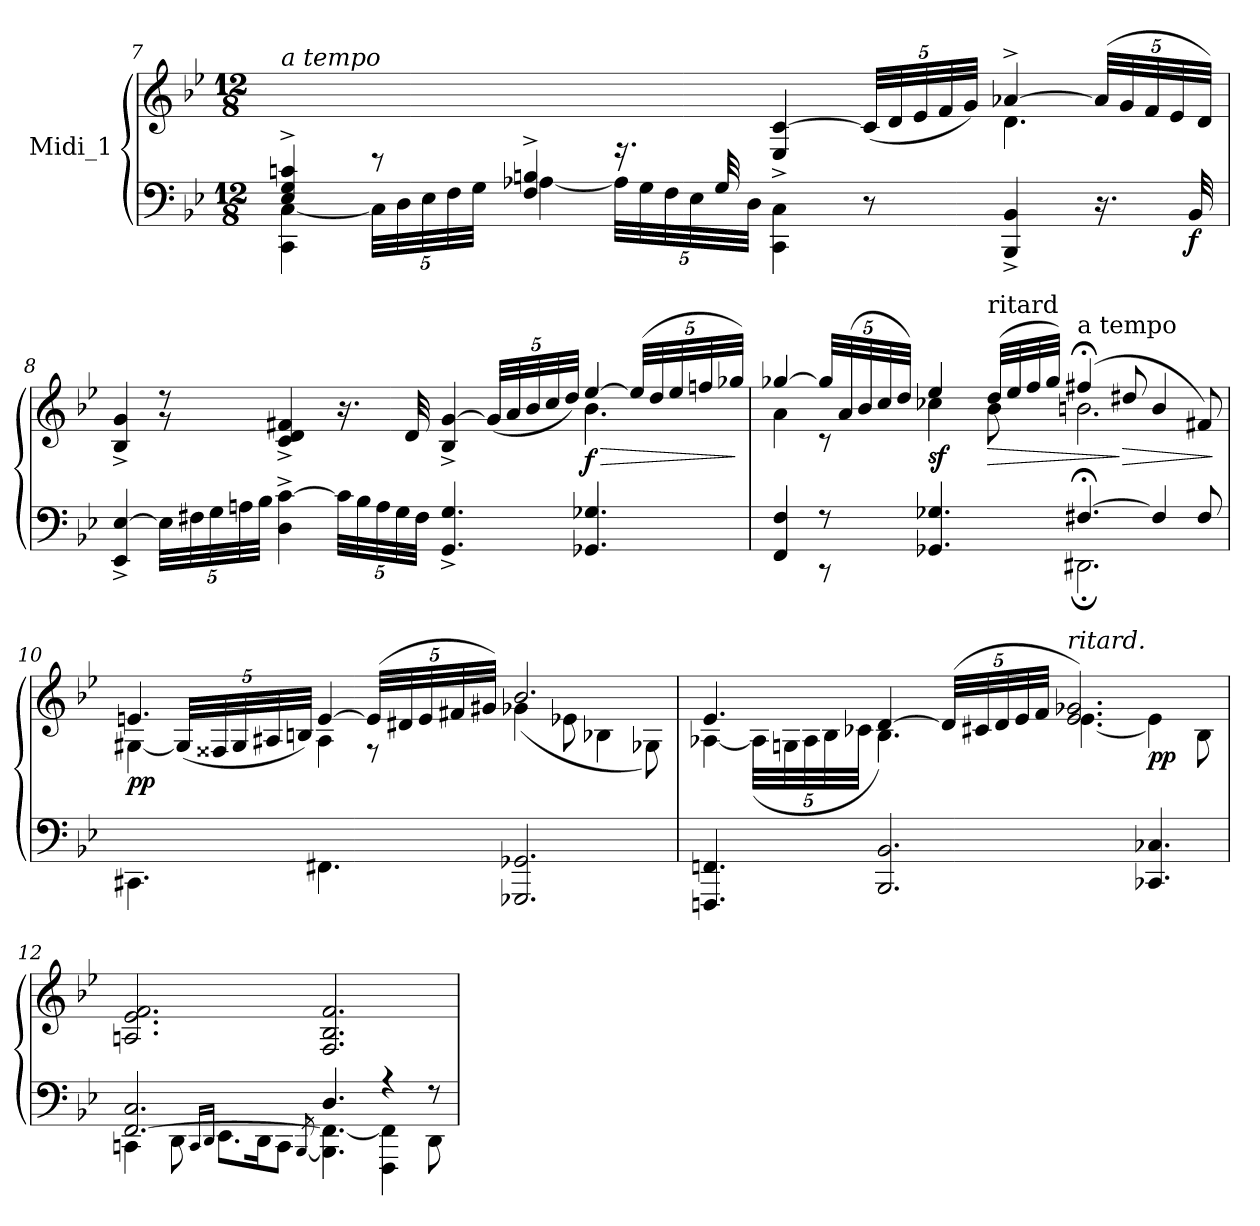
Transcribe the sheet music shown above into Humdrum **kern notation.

**kern	**kern	**dynam
*part1	*part1	*part1
*staff2	*staff1	*staff1/2
*I"Midi_1	*	*
*clefF4	*clefG2	*
*k[b-e-]	*k[b-e-]	*
*B-:	*B-:	*
*M12/8	*M12/8	*
=7	=7	=7
*^	*^	*
*	*^	*	*	*
!	!	!	!LO:TX:i:t=a tempo	!	!
4E-i/^ 4G/^ 4cni/^	4CC\ [4C\	2.ryy	2.ryy	2.ryy	.
*	*Xbrackettup	*	*	*	*
8r	40C\LLL]	.	.	.	.
.	40D\	.	.	.	.
.	40E-i\	.	.	.	.
.	40F\	.	.	.	.
.	40G\JJJ	.	.	.	.
4F/^ 4Bn/^	[4A-X\	.	.	.	.
16.r	40A-\LLL]	.	.	.	.
.	40G\	.	.	.	.
.	40F\	.	.	.	.
.	40E-\	.	.	.	.
32G/	.	.	.	.	.
.	40D\JJJ	.	.	.	.
4CC\^< 4C\^<	2.ryy	2.ryy	4E-/ [4c/	4.ryy	.
*	*	*	*Xbrackettup	*	*
8r	.	.	(<40c/LLL]	.	.
.	.	.	40d/	.	.
.	.	.	40e-/	.	.
.	.	.	40f/	.	.
.	.	.	40g/JJJ)	.	.
4BBB-i/^ 4BB-i/^	.	.	[4a-X^/	4.d\	.
16.r	.	.	(40a-/LLL]	.	.
.	.	.	40g/	.	.
.	.	.	40f/	.	.
.	.	.	40e-/	.	.
!	!	!	!	!	!LO:DY:b=2
32BB-/	.	.	.	.	f
.	.	.	40d/JJJ)	.	.
*	*v	*v	*	*	*
!!LO:LB:g=z	!!
=8	=8	=8	=8	=8
4EE-/^ [4E-/^	2.ryy	4B-/^ 4g/^	4ryy	.
40E-\LLL]	.	8r	8r	.
40F#X\	.	.	.	.
40G\	.	.	.	.
40Ani\	.	.	.	.
40B-\JJJ	.	.	.	.
4D\^ [4c\^	.	4c/^ 4d/^ 4f#X/^	8ryy	.
.	.	.	2ryy	.
40c\LLL]	.	16.r	.	.
40B-\	.	.	.	.
40A\	.	.	.	.
40G\	.	.	.	.
.	.	32d/	.	.
40F#\JJJ	.	.	.	.
4.GG/^ 4.G/^	2.ryy	4B-/^ [<4g/^	.	.
.	.	(<40g/LLL]	8ryy	.
.	.	40a/	.	.
.	.	40b-/	.	.
.	.	40cc/	.	.
.	.	40dd/JJJ)	.	.
!	!	!	!	!LO:HP:b
!	!	!	!	!LO:DY:n=1:b
4.GG-X/ 4.G-X/	.	[4ee-/	4.b-\	> f
.	.	(40ee-/LLL]	.	.
.	.	40dd/	.	.
.	.	40ee-/	.	.
.	.	40ffni/	.	.
.	.	40gg-X/JJJ)	.	.
*v	*v	*	*	*
*	*v	*v	*
.	.	]
!!LO:PB:g=z
=9	=9	=9
*^	*^	*
4FF/ 4F/	4ryy	[4gg-X/	4a\	.
8r	8r	40gg-/LLL]	8r	.
.	.	(40a/	.	.
.	.	40b-/	.	.
.	.	40cc/	.	.
.	.	40dd/JJJ)	.	.
!	!	!	!	!LO:DY:b
4.GG-X/ 4.G-X/	8ryy	4ee-/	4cc-X\	sf
.	4ryy	.	.	.
!	!	!LO:TX:a:t=ritard	!	!
!	!	!	!	!LO:HP:b
.	.	(>32dd/LLL	8b-\	>
.	.	32ee-/	.	.
.	.	32ff/	.	.
.	.	32gg-i/JJJ)	.	.
!	!	!LO:TX:a:t=a tempo	!	!
[4.F#X;</	2.DD#X;\	(>4ff#X;</	2.bn\	.
!	!	!	!	!LO:HP:n=1:b
.	.	8dd#X/	.	] >
4F#/]	.	4b/	.	.
(8F#/	.	8f#X/)	.	.
*v	*v	*	*	*
*	*v	*v	*
.	.	]
!!LO:LB:g=z
=10	=10	=10
*	*^	*
!	!	!	!LO:DY:b
4.CC#X\	4.en/	[>4G#X\)	pp
.	.	(>40G#/LLL]	.
.	.	40F##X/	.
.	.	40G#/	.
.	.	40A#X/	.
.	.	40Bn/JJJ)	.
4.FF#X\	[4e/	4A#\	.
.	(<40e/LLL]	8r	.
.	40d#X/	.	.
.	40e/	.	.
.	40f#X/	.	.
.	40g#X/JJJ)	.	.
2.GGG-X/ 2.GG-X/	2.b-/	(<4g-X\	.
.	.	8e-i\	.
.	.	4B-X\	.
.	.	8G-X\)	.
=11	=11	=11	=11
*^	*	*	*
4.FFFni/ 4.FFni/	2ryy	4.e-/	[4A-X\	.
.	.	.	(40A-\LLL]	.
.	.	.	40Gni\	.
.	.	.	40A-\	.
.	.	.	40B-\	.
.	.	.	40c-X\JJJ	.
2.BBB-/ 2.BB-/	.	[4d/	4.B-\)	.
.	2ryy	.	.	.
.	.	(40d/LLL]	.	.
.	.	40c#X/	.	.
.	.	40d/	.	.
.	.	40e-/	.	.
.	.	40f/JJJ	.	.
!	!	!LO:TX:i:t=ritard.	!	!
.	.	2.e-/ 2.g-X/)	[4.e-\	.
.	2ryy	.	.	.
!	!	!	!	!LO:DY:b
4.CC-X/ 4.C-X/	.	.	4e-\]	pp
.	.	.	8B-\	.
=12	=12	=12	=12	=12
!	!	!LO:TX:i:t=a tempo	!	!
*	*	*v	*v	*
[2.FF/ 2.C/	4CCni\	2.Ani/ 2.e-/ 2.f/	.
.	8DD\	.	.
.	16qCC/LL	.	.
.	16qDD/JJ	.	.
.	8.EE-\L	.	.
.	16DD\K	.	.
.	8CC\J	.	.
.	[<8qBBB-/	.	.
4.D/	4.BBB-\] 4.FF\_	2.F/ 2.B-/ 2.f/	.
4r	4FFF\ 4FF\]	.	.
8r	8DD\	.	.
*v	*v	*	*
=	=	=
*-	*-	*-
